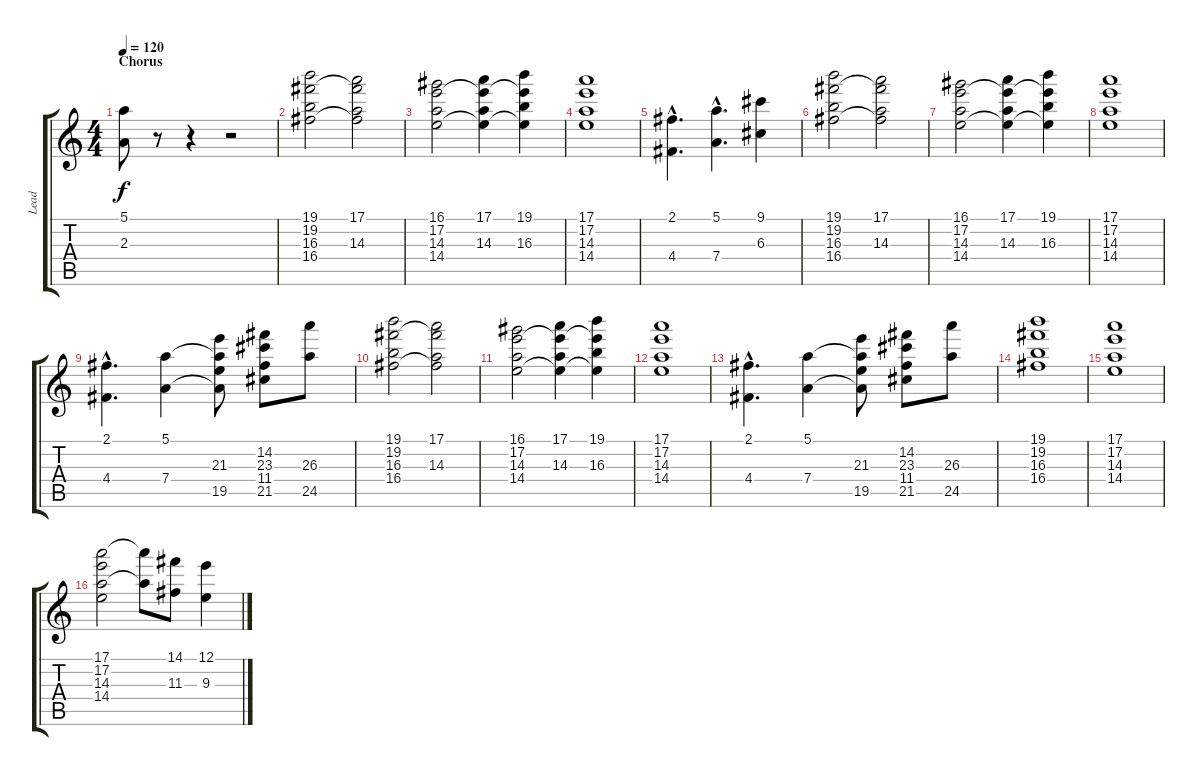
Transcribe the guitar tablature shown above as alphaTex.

\track ("Lead" "Lead") {instrument electricguitarjazz}
\staff {score tabs}
\tuning (E4 B3 G3 D3 A2 E2) {hide}
\ts (4 4)
\section ("" "Chorus")
\tempo 120
\clef g2
\ks c
(5.1 2.3).8{dy f} r.8 r.4 r.2 |
(19.1 19.2 16.3 16.4).2 (17.1 19.2{t} 14.3 16.4{t}).2 |
(16.1 17.2 14.3 14.4).2 (17.1 17.2{t} 14.3 14.4{t}).4 (19.1 17.2{t} 16.3 14.4{t}).4 |
(17.1 17.2 14.3 14.4).1 |
(2.1{hac} 4.4{hac}).4{d} (5.1{hac} 7.4{hac}).4{d} (9.1 6.3).4 |
(19.1 19.2 16.3 16.4).2 (17.1 19.2{t} 14.3 16.4{t}).2 |
(16.1 17.2 14.3 14.4).2 (17.1 17.2{t} 14.3 14.4{t}).4 (19.1 17.2{t} 16.3 14.4{t}).4 |
(17.1 17.2 14.3 14.4).1 |
(2.1{hac} 4.4{hac}).4{d} (5.1 7.4).4 (5.1{t} 21.3 7.4{t} 19.5).8 (14.2 23.3 11.4 21.5).8 (26.3 24.5).8 |
(19.1 19.2 16.3 16.4).2 (17.1 19.2{t} 14.3 16.4{t}).2 |
(16.1 17.2 14.3 14.4).2 (17.1 17.2{t} 14.3 14.4{t}).4 (19.1 17.2{t} 16.3 14.4{t}).4 |
(17.1 17.2 14.3 14.4).1 |
(2.1{hac} 4.4{hac}).4{d} (5.1 7.4).4 (5.1{t} 21.3 7.4{t} 19.5).8 (14.2 23.3 11.4 21.5).8 (26.3 24.5).8 |
(19.1 19.2 16.3 16.4).1 |
(17.1 17.2 14.3 14.4).1 |
(17.1 17.2 14.3 14.4).2 (17.1{t} 14.3{t}).8 (14.1 11.3).8 (12.1 9.3).4
